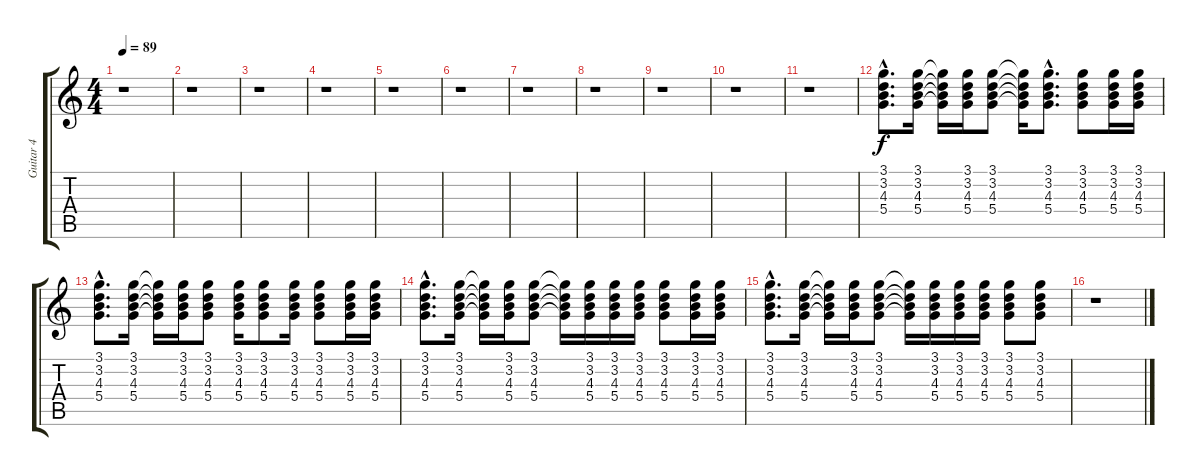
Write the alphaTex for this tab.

\track ("Guitar 4" "Guitar 4") {instrument acousticguitarsteel}
\staff {score tabs}
\tuning (E4 B3 G3 D3 A2 E2) {hide}
\ts (4 4)
\tempo 89
\clef g2
\ks c
r.1{dy f instrument acousticguitarsteel} |
r.1 |
r.1 |
r.1 |
r.1 |
r.1 |
r.1 |
r.1 |
r.1 |
r.1 |
r.1 |
(3.1{hac} 3.2{hac} 4.3{hac} 5.4{hac}).8{d} (3.1 3.2 4.3 5.4).16 (3.1{t} 3.2{t} 4.3{t} 5.4{t}).16 (3.1 3.2 4.3 5.4).16 (3.1 3.2 4.3 5.4).8 (3.1{t} 3.2{t} 4.3{t} 5.4{t}).16 (3.1{hac} 3.2{hac} 4.3{hac} 5.4{hac}).8{d} (3.1 3.2 4.3 5.4).8 (3.1 3.2 4.3 5.4).16 (3.1 3.2 4.3 5.4).16 |
(3.1{hac} 3.2{hac} 4.3{hac} 5.4{hac}).8{d} (3.1 3.2 4.3 5.4).16 (3.1{t} 3.2{t} 4.3{t} 5.4{t}).16 (3.1 3.2 4.3 5.4).16 (3.1 3.2 4.3 5.4).8 (3.1 3.2 4.3 5.4).16 (3.1 3.2 4.3 5.4).8 (3.1 3.2 4.3 5.4).16 (3.1 3.2 4.3 5.4).8 (3.1 3.2 4.3 5.4).16 (3.1 3.2 4.3 5.4).16 |
(3.1{hac} 3.2{hac} 4.3{hac} 5.4{hac}).8{d} (3.1 3.2 4.3 5.4).16 (3.1{t} 3.2{t} 4.3{t} 5.4{t}).16 (3.1 3.2 4.3 5.4).16 (3.1 3.2 4.3 5.4).8 (3.1{t} 3.2{t} 4.3{t} 5.4{t}).16 (3.1 3.2 4.3 5.4).16 (3.1 3.2 4.3 5.4).16 (3.1 3.2 4.3 5.4).16 (3.1 3.2 4.3 5.4).8 (3.1 3.2 4.3 5.4).16 (3.1 3.2 4.3 5.4).16 |
(3.1{hac} 3.2{hac} 4.3{hac} 5.4{hac}).8{d} (3.1 3.2 4.3 5.4).16 (3.1{t} 3.2{t} 4.3{t} 5.4{t}).16 (3.1 3.2 4.3 5.4).16 (3.1 3.2 4.3 5.4).8 (3.1{t} 3.2{t} 4.3{t} 5.4{t}).16 (3.1 3.2 4.3 5.4).16 (3.1 3.2 4.3 5.4).16 (3.1 3.2 4.3 5.4).16 (3.1 3.2 4.3 5.4).8 (3.1 3.2 4.3 5.4).8 |
r.1
